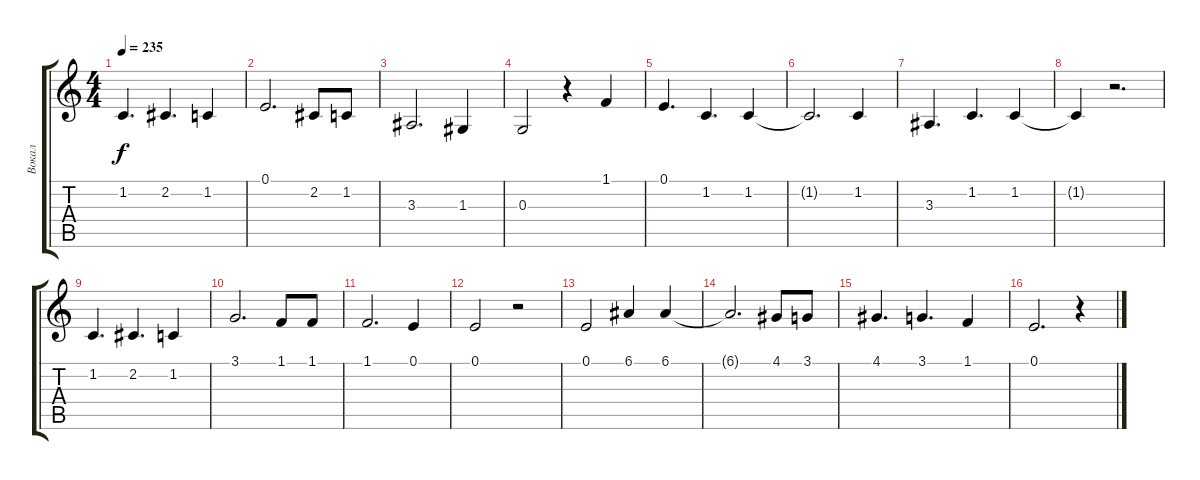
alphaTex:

\track ("Вокал" "Вокал") {instrument lead6voice}
\staff {score tabs}
\tuning (E4 B3 G3 D3 A2 E2) {hide}
\ts (4 4)
\tempo 235
\clef g2
\ks c
1.2.4{d dy f} 2.2.4{d} 1.2.4 |
0.1.2{d} 2.2.8 1.2.8 |
3.3.2{d} 1.3.4 |
0.3.2 r.4 1.1.4 |
0.1.4{d} 1.2.4{d} 1.2.4 |
1.2{t}.2{d} 1.2.4 |
3.3.4{d} 1.2.4{d} 1.2.4 |
1.2{t}.4 r.2{d} |
1.2.4{d} 2.2.4{d} 1.2.4 |
3.1.2{d} 1.1.8 1.1.8 |
1.1.2{d} 0.1.4 |
0.1.2 r.2 |
0.1.2 6.1.4 6.1.4 |
6.1{t}.2{d} 4.1.8 3.1.8 |
4.1.4{d} 3.1.4{d} 1.1.4 |
0.1.2{d} r.4
